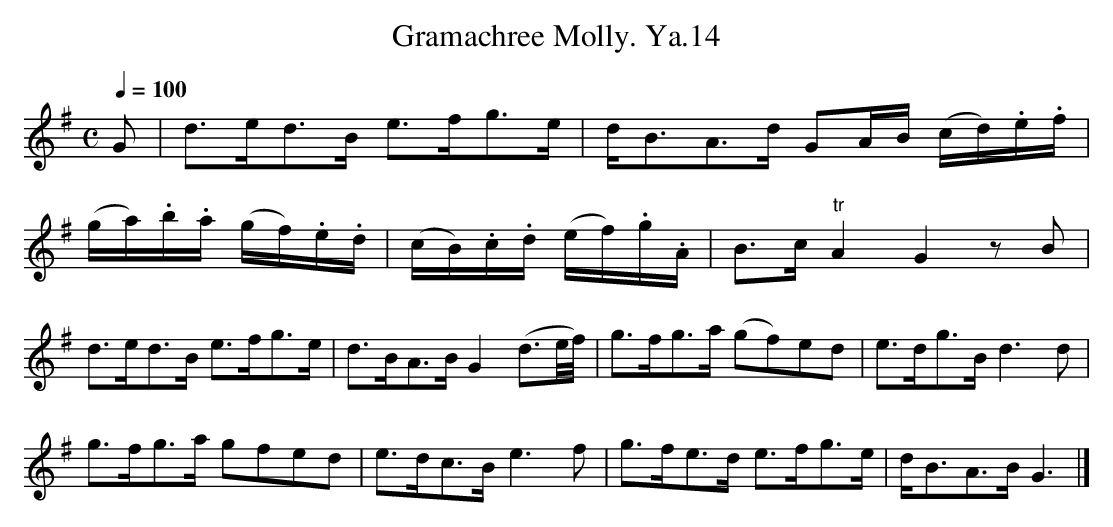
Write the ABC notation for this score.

X:1
T:Gramachree Molly. Ya.14
L:1/8
M:C
Q:1/4=100
K:G
G|d>ed>B  e>fg>e|d<BA>d GA/B/ (c/d/).e/.f/|
(g/a/).b/.a/ (g/f/).e/.d/|\
(c/B/).c/.d/ (e/f/).g/.A/|B>c"tr"A2G2zB|
d>ed>B e>fg>e|d>BA>B G2(d3/2e//f//)|g>fg>a (gf)ed|e>dg>Bd3d|
g>fg>a gfed|e>dc>B e3f|g>fe>d e>fg>e| d<BA>BG3|]
